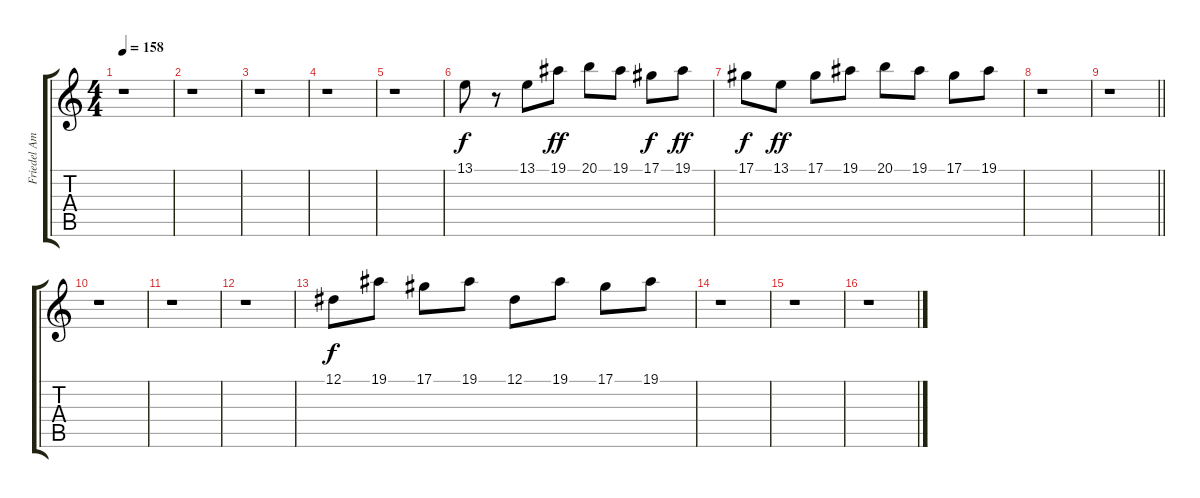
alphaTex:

\track ("Friedel Amon" "Friedel Am") {instrument stringensemble1}
\staff {score tabs}
\tuning (Eb4 Bb3 Gb3 Db3 Ab2 Eb2) {hide}
\ts (4 4)
\tempo 158
\clef g2
\ks c
r.1{dy ff} |
r.1 |
r.1 |
r.1 |
r.1 |
13.1.8{dy f volume 14 instrument dulcimer} r.8 13.1.8 19.1.8{dy ff} 20.1.8 19.1.8 17.1.8{dy f} 19.1.8{dy ff} |
17.1.8{dy f} 13.1.8{dy ff} 17.1.8 19.1.8 20.1.8 19.1.8 17.1.8 19.1.8 |
r.1 |
\barLineRight lightlight
r.1 |
\section ("" "")
r.1 |
r.1 |
r.1 |
12.1.8{dy f volume 14 instrument dulcimer} 19.1.8 17.1.8 19.1.8 12.1.8 19.1.8 17.1.8 19.1.8 |
r.1 |
r.1 |
r.1
